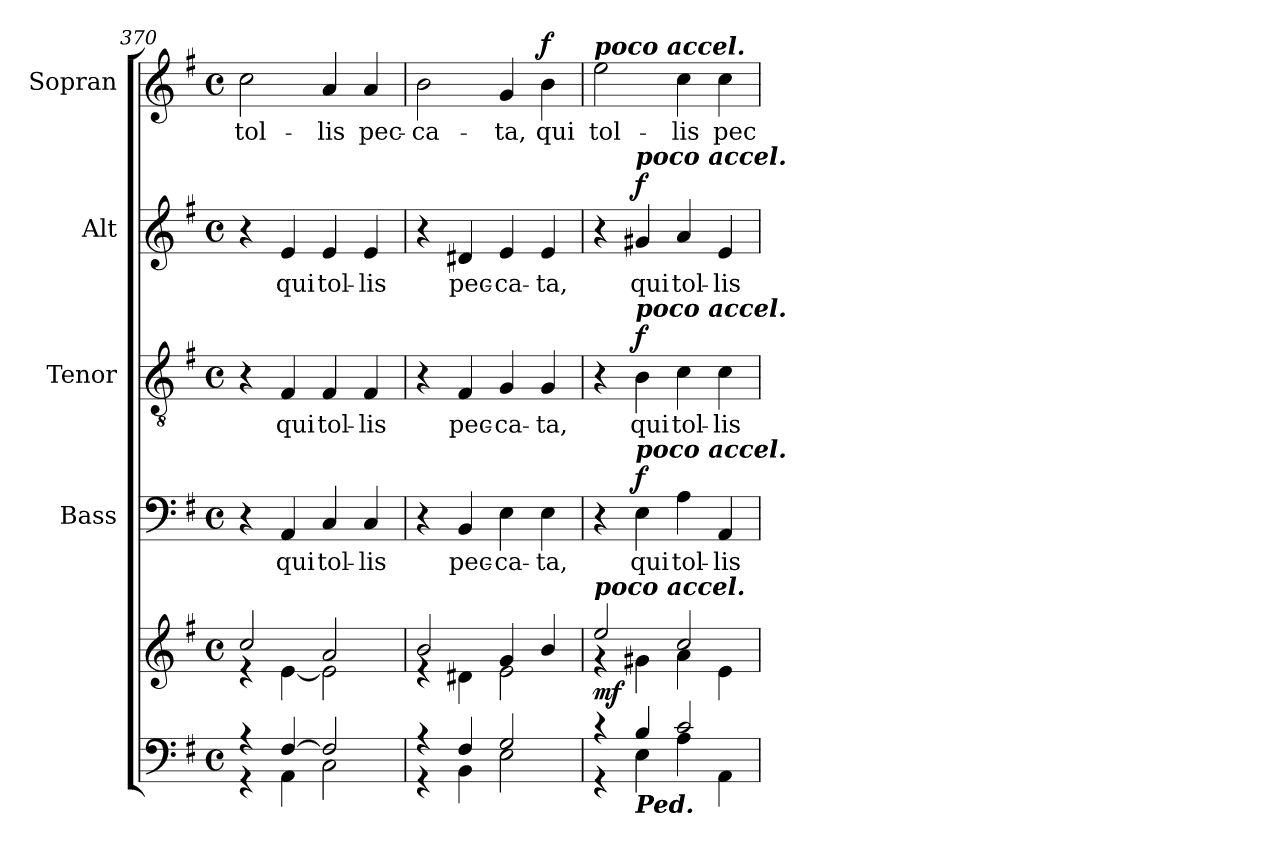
**kern	**kern	**dynam	**kern	**text	**dynam	**kern	**text	**dynam	**kern	**text	**dynam	**kern	**text	**dynam
*part5	*part5	*part5	*part4	*part4	*part4	*part3	*part3	*part3	*part2	*part2	*part2	*part1	*part1	*part1
*staff6	*staff5	*staff5/6	*staff4	*staff4	*staff4	*staff3	*staff3	*staff3	*staff2	*staff2	*staff2	*staff1	*staff1	*staff1
*	*	*	*I"Bass	*	*	*I"Tenor	*	*	*I"Alt	*	*	*I"Sopran	*	*
*	*	*	*I'B.	*	*	*I'T.	*	*	*I'A.	*	*	*I'S.	*	*
!!LO:LB:g=z
*clefF4	*clefG2	*	*clefF4	*	*	*clefGv2	*	*	*clefG2	*	*	*clefG2	*	*
*k[f#]	*k[f#]	*	*k[f#]	*	*	*k[f#]	*	*	*k[f#]	*	*	*k[f#]	*	*
*G:	*G:	*	*G:	*	*	*G:	*	*	*G:	*	*	*G:	*	*
*M4/4	*M4/4	*	*M4/4	*	*	*M4/4	*	*	*M4/4	*	*	*M4/4	*	*
*met(c)	*met(c)	*	*met(c)	*	*	*met(c)	*	*	*met(c)	*	*	*met(c)	*	*
=370	=370	=370	=370	=370	=370	=370	=370	=370	=370	=370	=370	=370	=370	=370
*^	*^	*	*	*	*	*	*	*	*	*	*	*	*	*
!	!	!	!	!	!	!	!	!	!	!	!	!	!	!	!LO:LY:b	!
4r	4r	2cc/	4re	.	4r	.	.	4r	.	.	4r	.	.	2cc\	tol-	.
!	!	!	!	!	!	!LO:LY:b	!	!	!LO:LY:b	!	!	!LO:LY:b	!	!	!	!
[>4F#/	4AA\	.	[<4e\	.	4AA/	qui	.	4F#/	qui	.	4e/	qui	.	.	.	.
!	!	!	!	!	!	!LO:LY:b	!	!	!LO:LY:b	!	!	!LO:LY:b	!	!	!LO:LY:b	!
2F#/]	2C\	2a/	2e\]	.	4C/	tol-	.	4F#/	tol-	.	4e/	tol-	.	4a/	-lis	.
!	!	!	!	!	!	!LO:LY:b	!	!	!LO:LY:b	!	!	!LO:LY:b	!	!	!LO:LY:b	!
.	.	.	.	.	4C/	-lis	.	4F#/	-lis	.	4e/	-lis	.	4a/	pec-	.
=371	=371	=371	=371	=371	=371	=371	=371	=371	=371	=371	=371	=371	=371	=371	=371	=371
!	!	!	!	!	!	!	!	!	!	!	!	!	!	!	!LO:LY:b	!
4r	4r	2b/	4rd	.	4r	.	.	4r	.	.	4r	.	.	2b\	-ca-	.
!	!	!	!	!	!	!LO:LY:b	!	!	!LO:LY:b	!	!	!LO:LY:b	!	!	!	!
4F#/	4BB\	.	4d#X\	.	4BB/	pec-	.	4F#/	pec-	.	4d#X/	pec-	.	.	.	.
!	!	!	!	!	!	!LO:LY:b	!	!	!LO:LY:b	!	!	!LO:LY:b	!	!	!LO:LY:b	!
2G/	2E\	4g/	2e\	.	4E\	-ca-	.	4G/	-ca-	.	4e/	-ca-	.	4g/	-ta,	.
!	!	!	!	!	!	!LO:LY:b	!	!	!LO:LY:b	!	!	!LO:LY:b	!	!	!LO:LY:b	!LO:DY:a
.	.	4b/	.	.	4E\	-ta,	.	4G/	-ta,	.	4e/	-ta,	.	4b\	qui	f
=372	=372	=372	=372	=372	=372	=372	=372	=372	=372	=372	=372	=372	=372	=372	=372	=372
!	!	!	!	!	!	!	!	!	!	!	!	!	!	!LO:TX:a:Bi:t=poco accel.	!	!
!	!	!LO:TX:a:Bi:t=poco accel.	!	!	!	!	!	!	!	!	!	!	!	!	!	!
!	!	!	!	!LO:DY:b	!	!	!	!	!	!	!	!	!	!	!LO:LY:b	!
4r	4r	2ee/	4rg	mf	4r	.	.	4r	.	.	4r	.	.	2ee\	tol-	.
!	!	!	!	!	!	!	!	!	!	!	!LO:TX:a:Bi:t=poco accel.	!	!	!	!	!
!	!	!	!	!	!	!	!	!LO:TX:a:Bi:t=poco accel.	!	!	!	!	!	!	!	!
!	!	!	!	!	!LO:TX:a:Bi:t=poco accel.	!	!	!	!	!	!	!	!	!	!	!
!LO:TX:b:Bi:t=Ped.	!	!	!	!	!	!	!	!	!	!	!	!	!	!	!	!
!	!	!	!	!	!	!LO:LY:b	!LO:DY:a	!	!LO:LY:b	!LO:DY:a	!	!LO:LY:b	!LO:DY:a	!	!	!
4B/	4E\	.	4g#X\	.	4E\	qui	f	4B\	qui	f	4g#X/	qui	f	.	.	.
!	!	!	!	!	!	!LO:LY:b	!	!	!LO:LY:b	!	!	!LO:LY:b	!	!	!LO:LY:b	!
2c/	4A\	2cc/	4a\	.	4A\	tol-	.	4c\	tol-	.	4a/	tol-	.	4cc\	-lis	.
!	!	!	!	!	!	!LO:LY:b	!	!	!LO:LY:b	!	!	!LO:LY:b	!	!	!LO:LY:b	!
.	4AA\	.	4e\	.	4AA/	-lis	.	4c\	-lis	.	4e/	-lis	.	4cc\	pec-	.
*v	*v	*	*	*	*	*	*	*	*	*	*	*	*	*	*	*
*	*v	*v	*	*	*	*	*	*	*	*	*	*	*	*	*
=	=	=	=	=	=	=	=	=	=	=	=	=	=	=
*-	*-	*-	*-	*-	*-	*-	*-	*-	*-	*-	*-	*-	*-	*-
